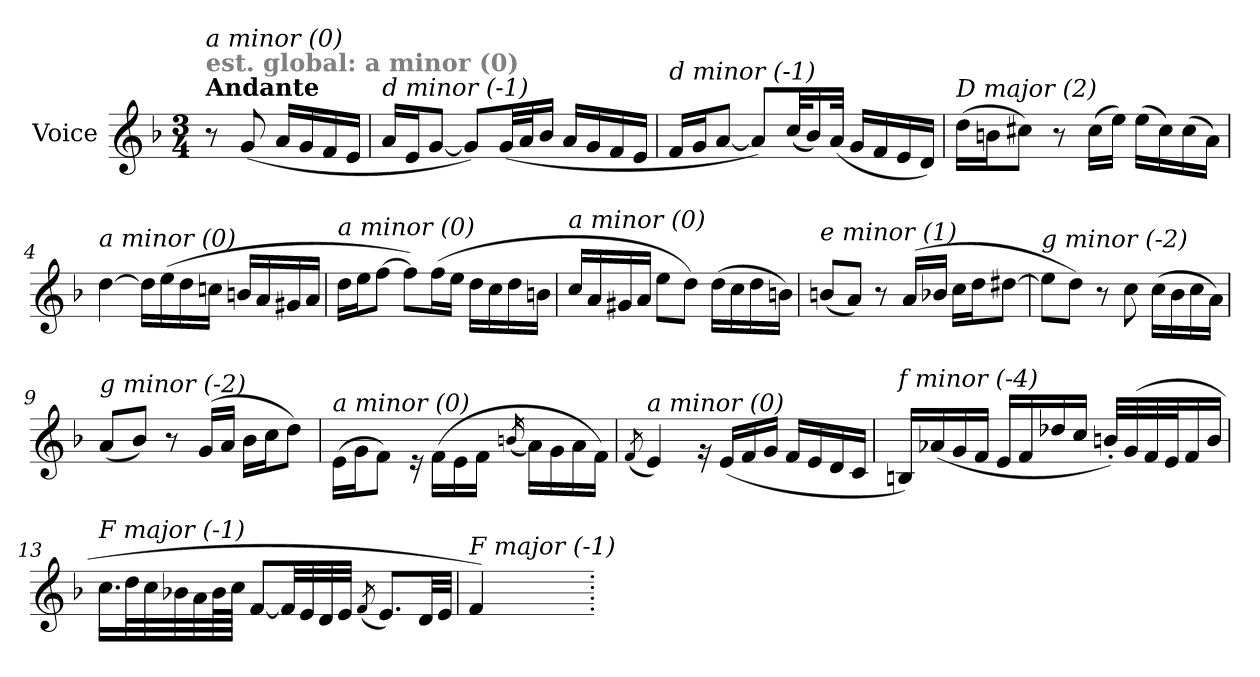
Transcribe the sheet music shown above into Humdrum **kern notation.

**kern
*part1
*staff1
*I"Voice
*I'V
*clefG2
*k[b-]
*M3/4
=
!LO:TX:a:B:t=Andante
!LO:TX:a:B:color=#808080:t=est. global&colon; a minor (0)
!LO:TX:i:t=a minor (0)
8r
(>8g/
16a/LL
16g/
16f/
16e/JJ
=1
!LO:TX:i:t=d minor (-1)
16a/LL
16e/J
[8g/J
8g/L])
(<32g/LL
32a/J
16b-/JJ
16a/LL
16g/
16f/
16e/JJ
=2
!LO:TX:i:t=d minor (-1)
16f/LL
16g/J
[8a/J
8a/L])
(<32cc/KL
16b-/)
(<32a/JJk
16g/LL
16f/
16e/
16d/JJ)
=3
!LO:TX:i:t=D major (2)
(>16dd\LL
16bn\J
8cc#X\J)
8r
(>16cc#\LL
16ee\JJ)
(>16ee\LL
16cc#\)
(>16cc#\
16a\JJ)
!!LO:LB:g=z
=4
!LO:TX:i:t=a minor (0)
[4dd\
16dd\LL]
(>16ee\
16dd\
16ccn\JJ
16bn/LL
16a/
16g#X/
16a/JJ
=5
!LO:TX:i:t=a minor (0)
16dd\LL
16ee\J
[8ff\J
8ff\L])
(>16ff\L
16ee\JJ
16dd\LL
16cc\
16dd\
16bn\JJ
=6
!LO:TX:i:t=a minor (0)
16cc/LL
16a/
16g#X/
16a/JJ
8ee\L
8dd\J)
(>16dd\LL
16cc\
16dd\
16bn\JJ)
=7
!LO:TX:i:t=e minor (1)
(<8bn/L
8a/J)
8r
(>16a/LL
16b-Xi/JJ
16cc\LL
16dd\J
[8dd#Xj\J
!!LO:LB:g=z
=8
!LO:TX:i:t=g minor (-2)
8ee-\L]
8dd\J)
8r
8cc\
(>16cc\LL
16b-\
16cc\
16a\JJ)
=9
!LO:TX:i:t=g minor (-2)
(<8a/L
8b-/J)
8r
(>16g/LL
16a/JJ
16b-\LL
16cc\J
8dd\J)
=10
!LO:TX:i:t=a minor (0)
(<16e\LL
16g\J
8f\J)
16re
(>16f\LL
16e\
16f\JJ
(<16qbn/
16a\LL)
16g\
16a\
16f\JJ)
=11
(<8qf/
!LO:TX:i:t=a minor (0)
4e/)
16rg
(<16e/LL
16f/
16g/JJ
16f/LL
16e/
16d/
16c/JJ
!!LO:LB:g=z
=12
!LO:TX:i:t=f minor (-4)
16Bn/LL)
(<16a-X/
16g/
16f/JJ
16e/LL
16f/
16dd-X/
16cc/JJ
32bn'/LLL)
(>32g/
32f/
32e/J
16f/
16b/JJ
=13
!LO:TX:i:t=F major (-1)
16.cc\LL
32dd\L
32cc\
32b-X\
32a\
64b-\L
64cc\JJJJ
[8f/L
32f/LL]
32e/
32d/
32e/JJJ
(<8qf/
8.e/L)
32d/LL
32e/JJJ
=14
!LO:TX:i:t=F major (-1)
4f/)
=.
*-
